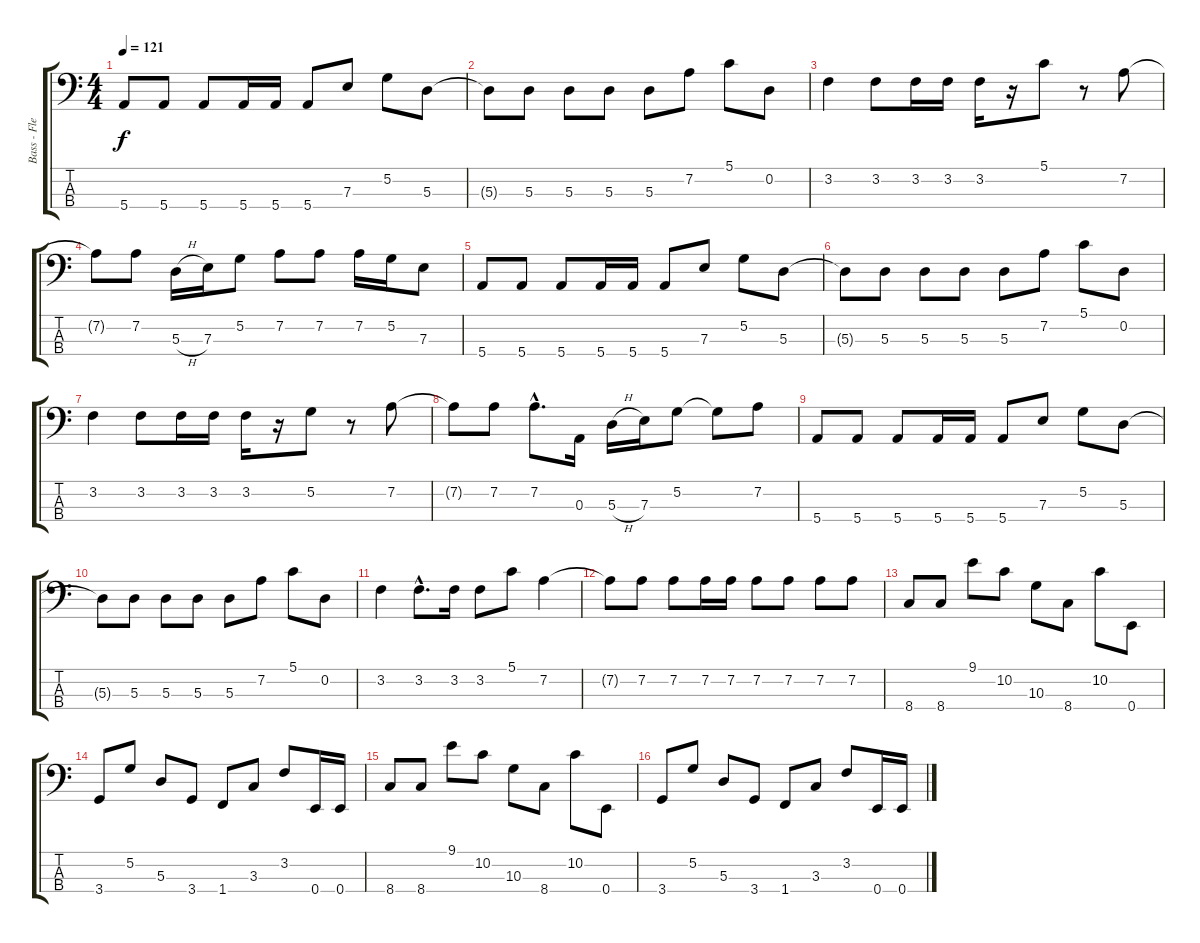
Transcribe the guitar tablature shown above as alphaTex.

\track ("Bass - Flea" "Bass - Fle") {instrument electricbassfinger}
\staff {score tabs}
\tuning (G2 D2 A1 E1) {hide}
\ts (4 4)
\tempo 121
\clef f4
\ks c
5.4.8{dy f} 5.4.8 5.4.8 5.4.16 5.4.16 5.4.8 7.3.8 5.2.8 5.3.8 |
5.3{t}.8 5.3.8 5.3.8 5.3.8 5.3.8 7.2.8 5.1.8 0.2.8 |
3.2.4 3.2.8 3.2.16 3.2.16 3.2.16 r.16 5.1.8 r.8 7.2.8 |
7.2{t}.8 7.2.8 5.3{h}.16 7.3.16 5.2.8 7.2.8 7.2.8 7.2.16 5.2.16 7.3.8 |
5.4.8 5.4.8 5.4.8 5.4.16 5.4.16 5.4.8 7.3.8 5.2.8 5.3.8 |
5.3{t}.8 5.3.8 5.3.8 5.3.8 5.3.8 7.2.8 5.1.8 0.2.8 |
3.2.4 3.2.8 3.2.16 3.2.16 3.2.16 r.16 5.2.8 r.8 7.2.8 |
7.2{t}.8 7.2.8 7.2{hac}.8{d} 0.3.16 5.3{h}.16 7.3.16 5.2.8 5.2{t}.8 7.2.8 |
5.4.8 5.4.8 5.4.8 5.4.16 5.4.16 5.4.8 7.3.8 5.2.8 5.3.8 |
5.3{t}.8 5.3.8 5.3.8 5.3.8 5.3.8 7.2.8 5.1.8 0.2.8 |
3.2.4 3.2{hac}.8{d} 3.2.16 3.2.8 5.1.8 7.2.4 |
7.2{t}.8 7.2.8 7.2.8 7.2.16 7.2.16 7.2.8 7.2.8 7.2.8 7.2.8 |
8.4.8 8.4.8 9.1.8 10.2.8 10.3.8 8.4.8 10.2.8 0.4.8 |
3.4.8 5.2.8 5.3.8 3.4.8 1.4.8 3.3.8 3.2.8 0.4.16 0.4.16 |
8.4.8 8.4.8 9.1.8 10.2.8 10.3.8 8.4.8 10.2.8 0.4.8 |
3.4.8 5.2.8 5.3.8 3.4.8 1.4.8 3.3.8 3.2.8 0.4.16 0.4.16
